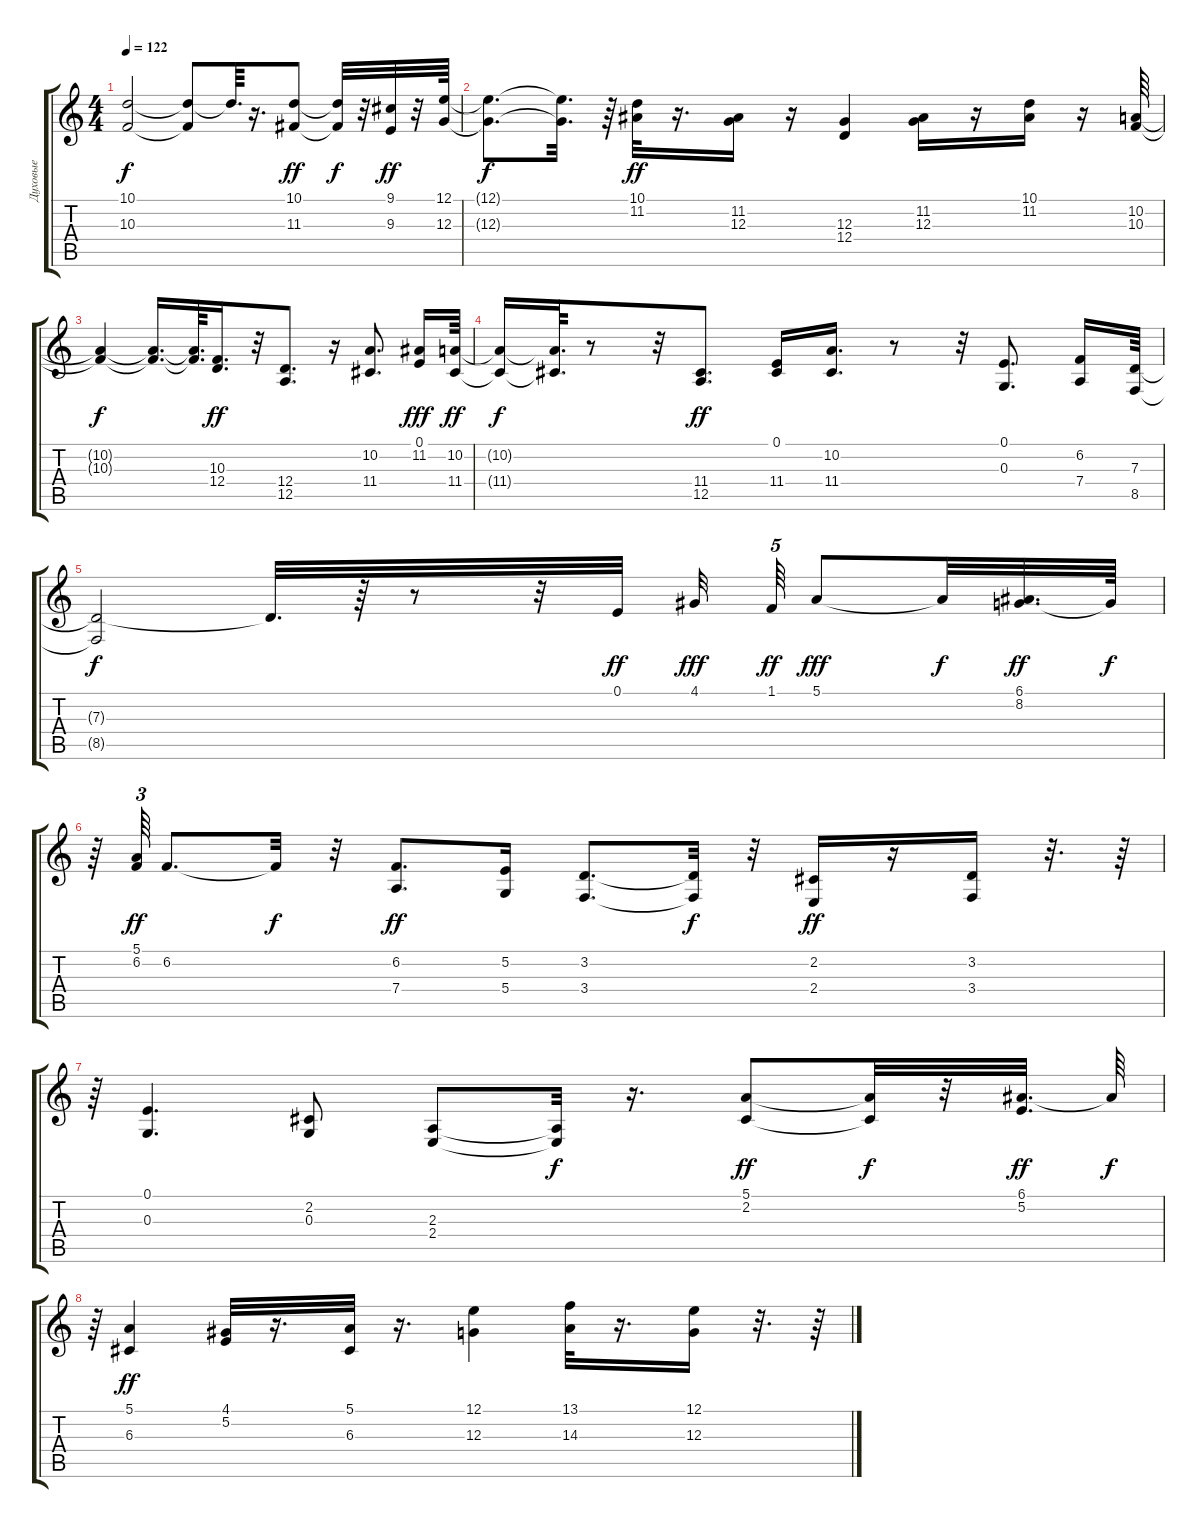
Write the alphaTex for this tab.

\track ("Духовые" "Духовые") {instrument brasssection}
\staff {score tabs}
\tuning (E4 B3 G3 D3 A2 E2) {hide}
\ts (4 4)
\tempo 122
\clef g2
\ks c
(10.1{t} 10.3{t}).2{dy f} (10.1{t} 10.3{t}).8 10.1{t}.64{d} r.16{d} (10.1 11.3).8{dy ff} (10.1{t} 11.3{t}).32{dy f} r.32 (9.1 9.3).32{dy ff} r.32 (12.1 12.3).64 |
(12.1{t} 12.3{t}).8{d dy f} (12.1{t} 12.3{t}).32{d} r.64 (10.1 11.2).32{dy ff} r.16{d} (11.2 12.3).16 r.16 (12.3 12.4).4 (11.2 12.3).16 r.16 (10.1 11.2).16 r.16 (10.2 10.3).64 |
(10.2{t} 10.3{t}).4{dy f} (10.2{t} 10.3{t}).16{d} (10.2{t} 10.3{t}).64{d} (10.3 12.4).16{d dy ff} r.32 (12.4 12.5).8{d} r.16 (10.2 11.4).8{d} (0.1 11.2).16{dy fff} (10.2 11.4).64{dy ff} |
(10.2{t} 11.4{t}).16{dy f} (10.2{t} 11.4{t}).64{d} r.8 r.32 (11.4 12.5).8{d dy ff} (0.1 11.4).16 (10.2 11.4).16{d} r.8 r.32 (0.1 0.3).8{d} (6.2 7.4).16 (7.3 8.5).64 |
(7.3{t} 8.5{t}).2{dy f} 7.3{t}.32{d} r.64 r.8 r.32 0.1.32{dy ff} 4.1.32{dy fff beam splitsecondary} 1.1.64{tu (5 4) dy ff} 5.1.8{dy fff} 5.1{t}.32{dy f} (6.1 8.2).32{d dy ff} 8.2{t}.64{dy f} |
r.64 (5.1 6.2).64{tu (3 2) dy ff} 6.2.8{d} 6.2{t}.32{dy f} r.32 (6.2 7.4).8{d dy ff} (5.2 5.4).16 (3.2 3.4).8{d} (3.2{t} 3.4{t}).32{dy f} r.32 (2.2 2.4).16{dy ff} r.16 (3.2 3.4).16 r.32{d} r.64 |
r.64 (0.1 0.3).4{d} (2.2 0.3).8 (2.3 2.4).8 (2.3{t} 2.4{t}).32{dy f} r.16{d} (5.1 2.2).8{dy ff} (5.1{t} 2.2{t}).32{dy f} r.32 (6.1 5.2).32{d dy ff} 6.1{t}.64{dy f} |
r.64 (5.1 6.3).4{dy ff} (4.1 5.2).32 r.16{d} (5.1 6.3).32 r.16{d} (12.1 12.3).4 (13.1 14.3).32 r.16{d} (12.1 12.3).16 r.32{d} r.64
